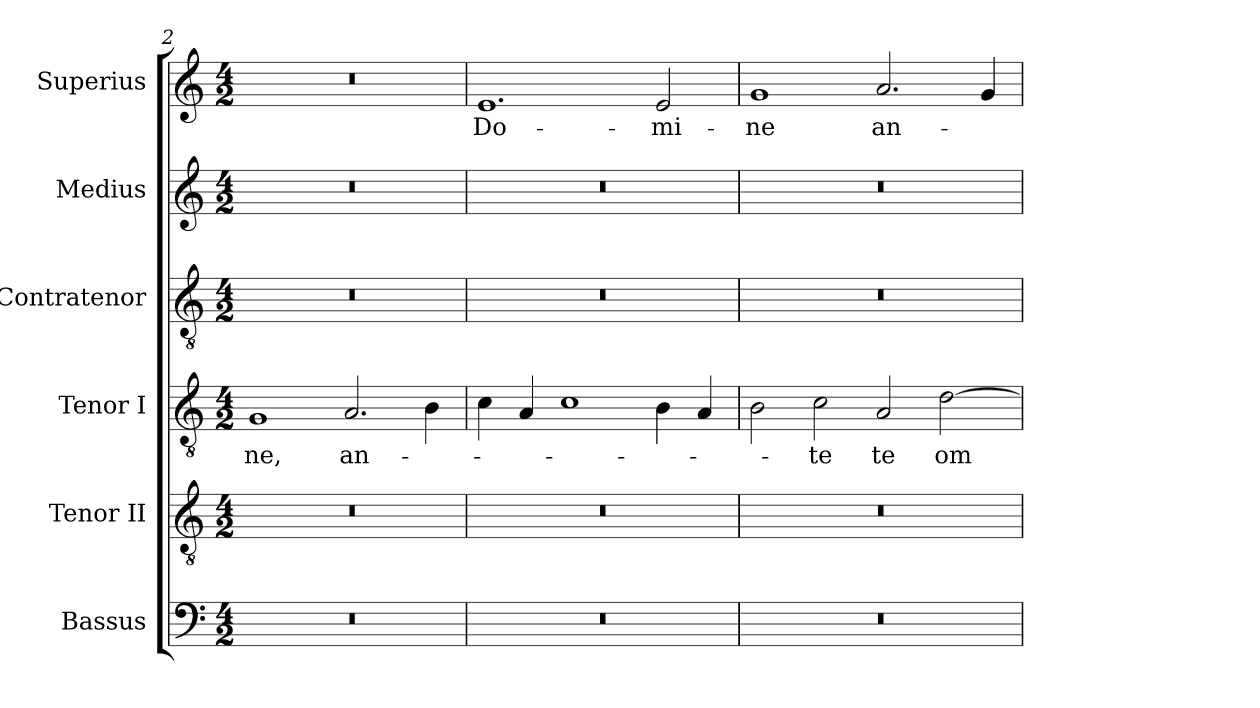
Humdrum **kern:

**kern	**kern	**kern	**text	**kern	**kern	**kern	**text
*part6	*part5	*part4	*part4	*part3	*part2	*part1	*part1
*staff6	*staff5	*staff4	*staff4	*staff3	*staff2	*staff1	*staff1
*I"Bassus	*I"Tenor II	*I"Tenor I	*	*I"Contratenor	*I"Medius	*I"Superius	*
*I'B.	*I'T. II	*I'T. I	*	*I'Ct.	*I'M.	*I'S.	*
*clefF4	*clefGv2	*clefGv2	*	*clefGv2	*clefG2	*clefG2	*
*	*ITrd7c12	*ITrd7c12	*	*ITrd7c12	*	*	*
*k[]	*k[]	*k[]	*	*k[]	*k[]	*k[]	*
*C:	*C:	*C:	*	*C:	*C:	*C:	*
*M4/2	*M4/2	*M4/2	*	*M4/2	*M4/2	*M4/2	*
=2	=2	=2	=2	=2	=2	=2	=2
!LO:N:vis=1	!LO:N:vis=1	!	!	!	!	!	!
!	!	!	!LO:LY:b:color=#000000	!LO:N:vis=1	!LO:N:vis=1	!LO:N:vis=1	!
0r	0r	1GGi	-ne,	0r	0r	0r	.
!	!	!	!LO:LY:b:color=#000000	!	!	!	!
.	.	2.AAi/	an-	.	.	.	.
.	.	4BBi\	.	.	.	.	.
=3	=3	=3	=3	=3	=3	=3	=3
!LO:N:vis=1	!LO:N:vis=1	!	!	!LO:N:vis=1	!LO:N:vis=1	!	!
!	!	!	!	!	!	!	!LO:LY:b:color=#000000
0r	0r	4Ci\	.	0r	0r	1.ei	Do-
.	.	4AAi/	.	.	.	.	.
.	.	1Ci	.	.	.	.	.
!	!	!	!	!	!	!	!LO:LY:b:color=#000000
.	.	4BBi\	.	.	.	2ei/	-mi-
.	.	4AAi/	.	.	.	.	.
=4	=4	=4	=4	=4	=4	=4	=4
!LO:N:vis=1	!LO:N:vis=1	!	!	!LO:N:vis=1	!LO:N:vis=1	!	!
!	!	!	!	!	!	!	!LO:LY:b:color=#000000
0r	0r	2BBi\	.	0r	0r	1gi	-ne
!	!	!	!LO:LY:b:color=#000000	!	!	!	!
.	.	2Ci\	-te	.	.	.	.
!	!	!	!LO:LY:b:color=#000000	!	!	!	!
!	!	!	!	!	!	!	!LO:LY:b:color=#000000
.	.	2AAi/	te	.	.	2.ai/	an-
!	!	!	!LO:LY:b:color=#000000	!	!	!	!
.	.	[>2Di\	om-	.	.	.	.
.	.	.	.	.	.	4gi/	.
=	=	=	=	=	=	=	=
*-	*-	*-	*-	*-	*-	*-	*-
